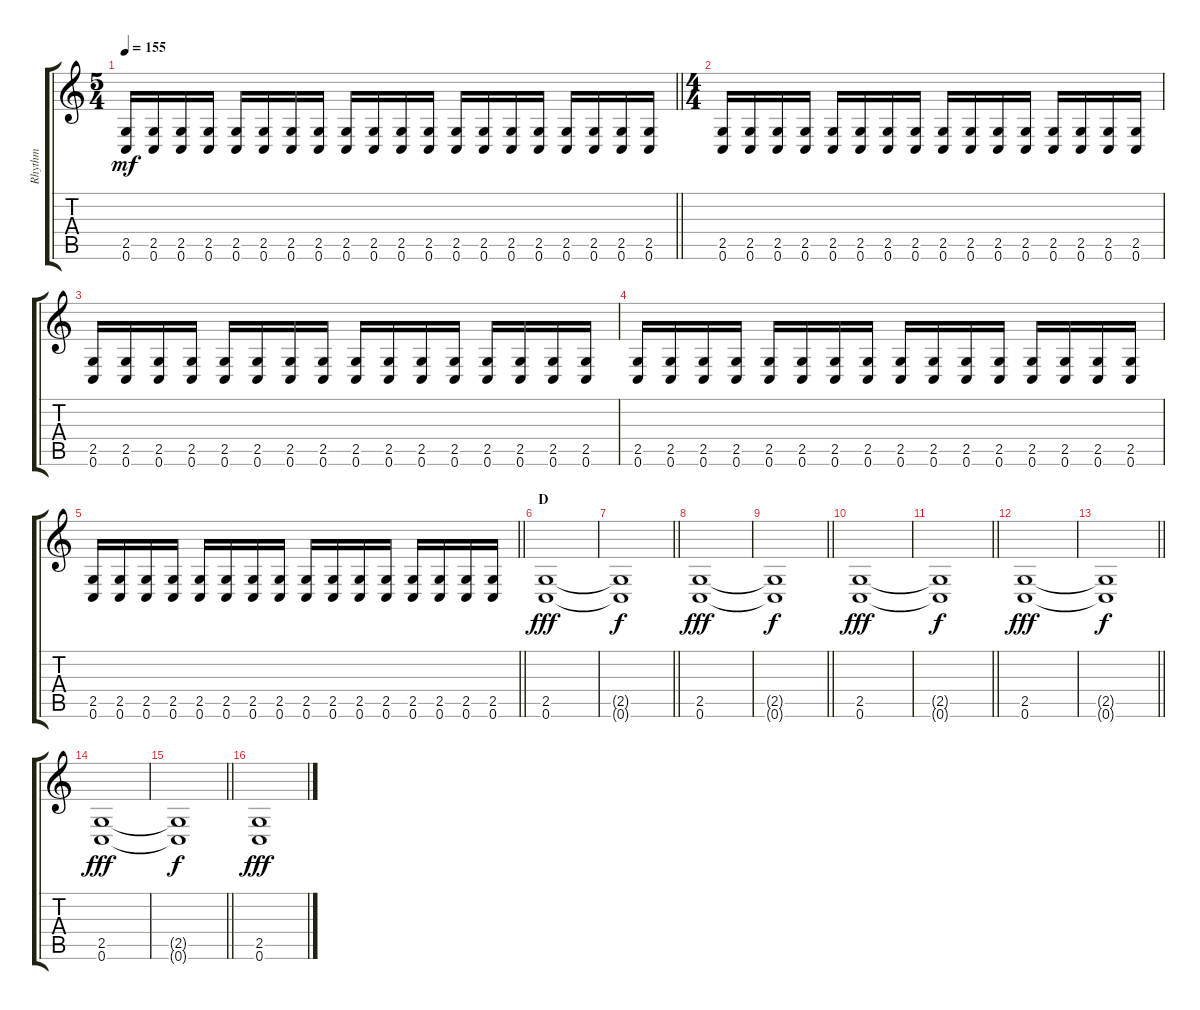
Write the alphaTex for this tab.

\track ("Rhythm" "Rhythm") {instrument distortionguitar}
\staff {score tabs}
\tuning (C4 G3 Eb3 Bb2 F2 C2) {hide}
\ts (5 4)
\tempo 155
\clef g2
\barLineRight lightlight
\ks c
(2.5 0.6).16{dy mf} (2.5 0.6).16 (2.5 0.6).16 (2.5 0.6).16 (2.5 0.6).16 (2.5 0.6).16 (2.5 0.6).16 (2.5 0.6).16 (2.5 0.6).16 (2.5 0.6).16 (2.5 0.6).16 (2.5 0.6).16 (2.5 0.6).16 (2.5 0.6).16 (2.5 0.6).16 (2.5 0.6).16 (2.5 0.6).16 (2.5 0.6).16 (2.5 0.6).16 (2.5 0.6).16 |
\ts (4 4)
\section ("" "")
(2.5 0.6).16 (2.5 0.6).16 (2.5 0.6).16 (2.5 0.6).16 (2.5 0.6).16 (2.5 0.6).16 (2.5 0.6).16 (2.5 0.6).16 (2.5 0.6).16 (2.5 0.6).16 (2.5 0.6).16 (2.5 0.6).16 (2.5 0.6).16 (2.5 0.6).16 (2.5 0.6).16 (2.5 0.6).16 |
(2.5 0.6).16 (2.5 0.6).16 (2.5 0.6).16 (2.5 0.6).16 (2.5 0.6).16 (2.5 0.6).16 (2.5 0.6).16 (2.5 0.6).16 (2.5 0.6).16 (2.5 0.6).16 (2.5 0.6).16 (2.5 0.6).16 (2.5 0.6).16 (2.5 0.6).16 (2.5 0.6).16 (2.5 0.6).16 |
(2.5 0.6).16 (2.5 0.6).16 (2.5 0.6).16 (2.5 0.6).16 (2.5 0.6).16 (2.5 0.6).16 (2.5 0.6).16 (2.5 0.6).16 (2.5 0.6).16 (2.5 0.6).16 (2.5 0.6).16 (2.5 0.6).16 (2.5 0.6).16 (2.5 0.6).16 (2.5 0.6).16 (2.5 0.6).16 |
\barLineRight lightlight
(2.5 0.6).16 (2.5 0.6).16 (2.5 0.6).16 (2.5 0.6).16 (2.5 0.6).16 (2.5 0.6).16 (2.5 0.6).16 (2.5 0.6).16 (2.5 0.6).16 (2.5 0.6).16 (2.5 0.6).16 (2.5 0.6).16 (2.5 0.6).16 (2.5 0.6).16 (2.5 0.6).16 (2.5 0.6).16 |
\section ("" "D")
(2.5 0.6).1{dy fff volume 14} |
\barLineRight lightlight
(2.5{t} 0.6{t}).1{dy f} |
(2.5 0.6).1{dy fff} |
\barLineRight lightlight
(2.5{t} 0.6{t}).1{dy f} |
\section ("" "")
(2.5 0.6).1{dy fff} |
\barLineRight lightlight
(2.5{t} 0.6{t}).1{dy f} |
(2.5 0.6).1{dy fff} |
\barLineRight lightlight
(2.5{t} 0.6{t}).1{dy f} |
\section ("" "")
(2.5 0.6).1{dy fff} |
\barLineRight lightlight
(2.5{t} 0.6{t}).1{dy f} |
(2.5 0.6).1{dy fff}
